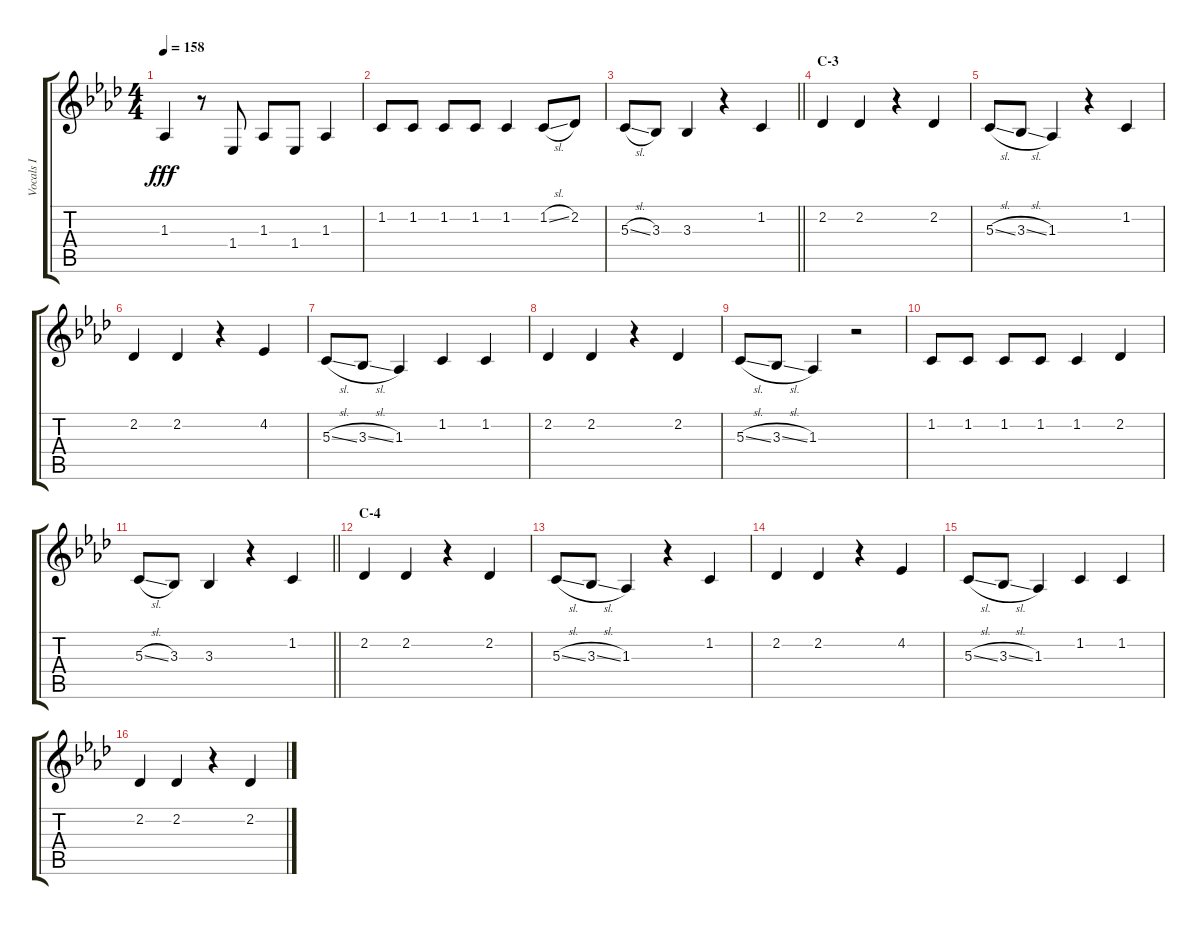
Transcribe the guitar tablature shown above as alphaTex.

\track ("Vocals I" "Vocals I") {instrument voiceoohs}
\staff {score tabs}
\tuning (E4 B3 G3 D3 A2 E2) {hide}
\ts (4 4)
\tempo 158
\clef g2
\ks ab
1.3.4{dy fff} r.8 1.4.8 1.3.8 1.4.8 1.3.4 |
1.2.8 1.2.8 1.2.8 1.2.8 1.2.4 1.2{sl}.8 2.2.8 |
\barLineRight lightlight
5.3{sl}.8 3.3.8 3.3.4 r.4 1.2.4 |
\section ("" "C-3")
2.2.4 2.2.4 r.4 2.2.4 |
5.3{sl}.8 3.3{sl}.8 1.3.4 r.4 1.2.4 |
2.2.4 2.2.4 r.4 4.2.4 |
5.3{sl}.8 3.3{sl}.8 1.3.4 1.2.4 1.2.4 |
2.2.4 2.2.4 r.4 2.2.4 |
5.3{sl}.8 3.3{sl}.8 1.3.4 r.2 |
1.2.8 1.2.8 1.2.8 1.2.8 1.2.4 2.2.4 |
\barLineRight lightlight
5.3{sl}.8 3.3.8 3.3.4 r.4 1.2.4 |
\section ("" "C-4")
2.2.4 2.2.4 r.4 2.2.4 |
5.3{sl}.8 3.3{sl}.8 1.3.4 r.4 1.2.4 |
2.2.4 2.2.4 r.4 4.2.4 |
5.3{sl}.8 3.3{sl}.8 1.3.4 1.2.4 1.2.4 |
2.2.4 2.2.4 r.4 2.2.4
